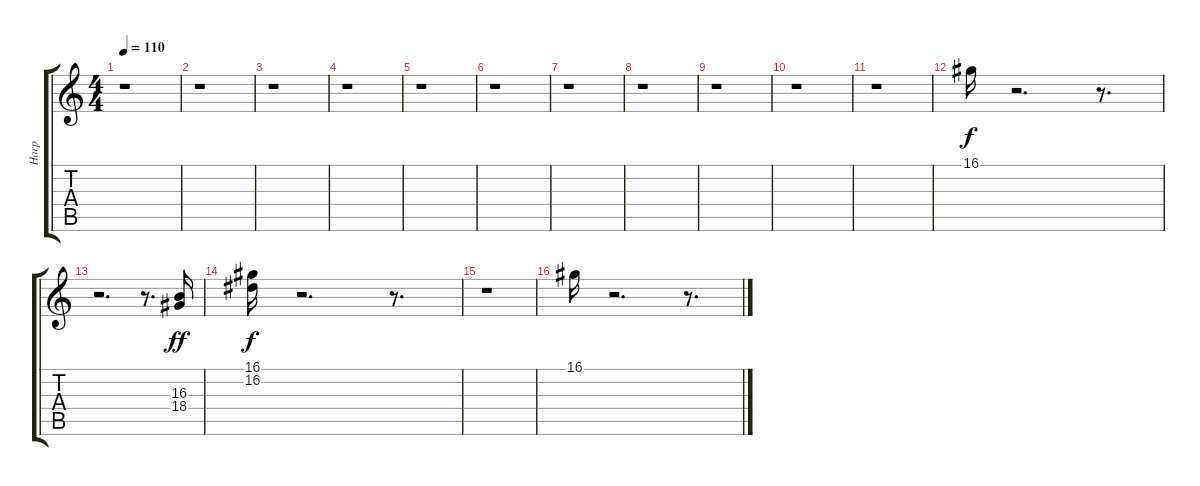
\track ("Harp" "Harp") {instrument harpsichord}
\staff {score tabs}
\tuning (E4 B3 G3 D3 A2 E2) {hide}
\ts (4 4)
\tempo 110
\clef g2
\ks c
r.1{dy f} |
r.1 |
r.1 |
r.1 |
r.1 |
r.1 |
r.1 |
r.1 |
r.1 |
r.1 |
r.1 |
16.1.16 r.2{d} r.8{d} |
r.2{d} r.8{d} (16.3 18.4).16{dy ff} |
(16.1 16.2).16{dy f} r.2{d} r.8{d} |
r.1 |
16.1.16 r.2{d} r.8{d}
